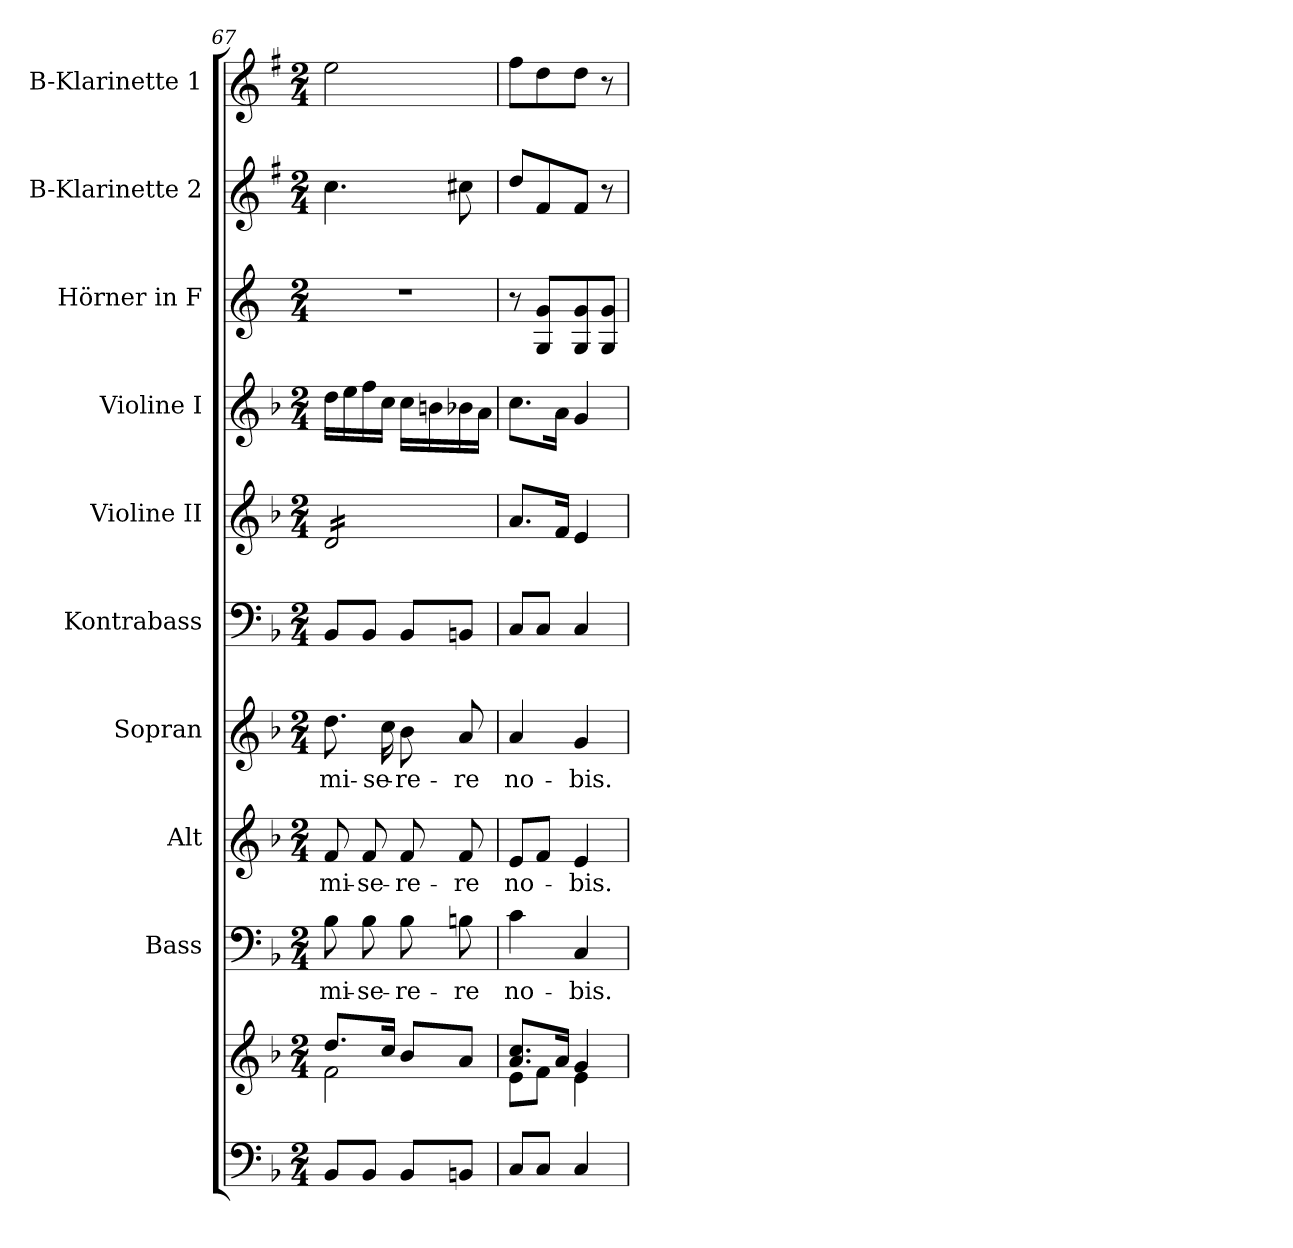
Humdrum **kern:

**kern	**kern	**kern	**text	**kern	**text	**kern	**text	**kern	**kern	**kern	**kern	**kern	**kern
*part10	*part10	*part9	*part9	*part8	*part8	*part7	*part7	*part6	*part5	*part4	*part3	*part2	*part1
*staff11	*staff10	*staff9	*staff9	*staff8	*staff8	*staff7	*staff7	*staff6	*staff5	*staff4	*staff3	*staff2	*staff1
*	*	*I"Bass	*	*I"Alt	*	*I"Sopran	*	*I"Kontrabass	*I"Violine II	*I"Violine I	*I"Hörner in F	*I"B-Klarinette 2	*I"B-Klarinette 1
*	*	*I'B.	*	*I'A.	*	*I'S.	*	*I'Kb.	*I'Vl. II	*I'Vl. I	*	*I'B Kl. 2	*I'B Kl. 1
*clefF4	*clefG2	*clefF4	*	*clefG2	*	*clefG2	*	*clefF4	*clefG2	*clefG2	*clefG2	*clefG2	*clefG2
*	*	*	*	*	*	*	*	*ITrd7c12	*	*	*ITrd4c7	*ITrd1c2	*ITrd1c2
*k[b-]	*k[b-]	*k[b-]	*	*k[b-]	*	*k[b-]	*	*k[b-]	*k[b-]	*k[b-]	*k[b-]	*k[b-]	*k[b-]
*F:	*F:	*F:	*	*F:	*	*F:	*	*F:	*F:	*F:	*F:	*F:	*F:
*M2/4	*M2/4	*M2/4	*	*M2/4	*	*M2/4	*	*M2/4	*M2/4	*M2/4	*M2/4	*M2/4	*M2/4
=67	=67	=67	=67	=67	=67	=67	=67	=67	=67	=67	=67	=67	=67
*	*^	*	*	*	*	*	*	*	*	*	*	*	*
!	!	!	!	!LO:LY:b	!	!LO:LY:b	!	!LO:LY:b	!	!	!	!	!	!
*	*	*	*	*	*	*	*	*	*	*tremolo	*	*	*	*
8BB-/L	8.dd/L	2f\	8B-\	mi-	8f/	mi-	8.dd\	mi-	8BBB-/L	16d/LL	16dd\LL	2r	4.b-\	2dd\
.	.	.	.	.	.	.	.	.	.	16d/	16ee\	.	.	.
!	!	!	!	!LO:LY:b	!	!LO:LY:b	!	!	!	!	!	!	!	!
8BB-/J	.	.	8B-\	-se-	8f/	-se-	.	.	8BBB-/J	16d/	16ff\	.	.	.
!	!	!	!	!	!	!	!	!LO:LY:b	!	!	!	!	!	!
.	16cc/Jk	.	.	.	.	.	16cc\	-se-	.	16d/	16cc\JJ	.	.	.
!	!	!	!	!LO:LY:b	!	!LO:LY:b	!	!LO:LY:b	!	!	!	!	!	!
8BB-/L	8b-/L	.	8B-\	-re-	8f/	-re-	8b-\	-re-	8BBB-/L	16d/	16cc\LL	.	.	.
.	.	.	.	.	.	.	.	.	.	16d/	16bn\	.	.	.
!	!	!	!	!LO:LY:b	!	!LO:LY:b	!	!LO:LY:b	!	!	!	!	!	!
8BBn/J	8a/J	.	8Bn\	-re	8f/	-re	8a/	-re	8BBBn/J	16d/	16b-X\	.	8bn\	.
.	.	.	.	.	.	.	.	.	.	16d/JJ	16a\JJ	.	.	.
*	*	*	*	*	*	*	*	*	*	*Xtremolo	*	*	*	*
!!LO:PB:g=z
=68	=68	=68	=68	=68	=68	=68	=68	=68	=68	=68	=68	=68	=68	=68
!	!	!	!	!LO:LY:b	!	!LO:LY:b	!	!LO:LY:b	!	!	!	!	!	!
8C/L	8.a/ 8.cc/L	8e\L	4c\	no-	8e/L	no-	4a/	no-	8CC/L	8.a/L	8.cc\L	8r	8cc/L	8ee\L
8C/J	.	8f\J	.	.	8f/J	.	.	.	8CC/J	.	.	8C/ 8c/L	8e/	8cc\
.	16a/Jk	.	.	.	.	.	.	.	.	16f/Jk	16a\Jk	.	.	.
!	!	!	!	!LO:LY:b	!	!LO:LY:b	!	!LO:LY:b	!	!	!	!	!	!
4C/	4g/	4e\	4C/	-bis.	4e/	-bis.	4g/	-bis.	4CC/	4e/	4g/	8C/ 8c/	8e/J	8cc\J
.	.	.	.	.	.	.	.	.	.	.	.	8C/ 8c/J	8r	8r
*	*v	*v	*	*	*	*	*	*	*	*	*	*	*	*
=	=	=	=	=	=	=	=	=	=	=	=	=	=
*-	*-	*-	*-	*-	*-	*-	*-	*-	*-	*-	*-	*-	*-
